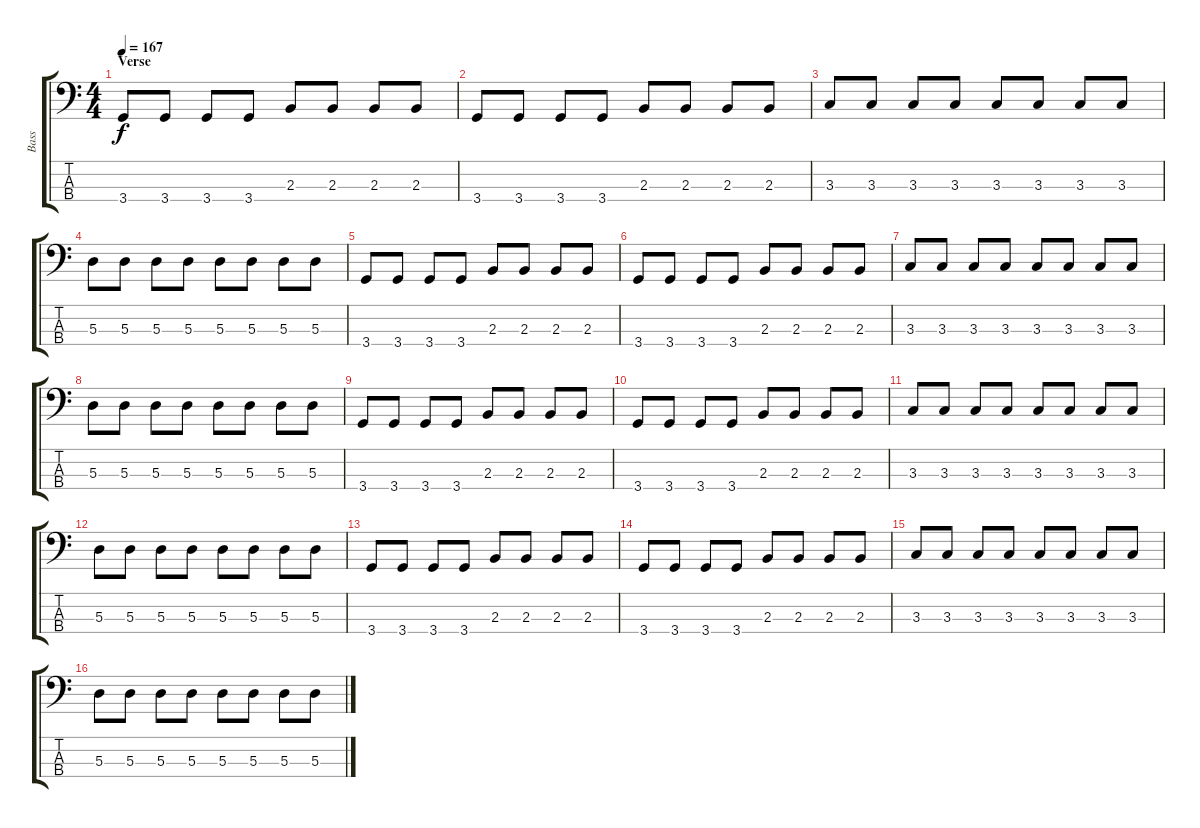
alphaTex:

\track ("Bass" "Bass") {instrument electricbasspick}
\staff {score tabs}
\tuning (G2 D2 A1 E1) {hide}
\ts (4 4)
\section ("" "Verse")
\tempo 167
\clef f4
\ks c
3.4.8{dy f} 3.4.8 3.4.8 3.4.8 2.3.8 2.3.8 2.3.8 2.3.8 |
3.4.8 3.4.8 3.4.8 3.4.8 2.3.8 2.3.8 2.3.8 2.3.8 |
3.3.8 3.3.8 3.3.8 3.3.8 3.3.8 3.3.8 3.3.8 3.3.8 |
5.3.8 5.3.8 5.3.8 5.3.8 5.3.8 5.3.8 5.3.8 5.3.8 |
3.4.8 3.4.8 3.4.8 3.4.8 2.3.8 2.3.8 2.3.8 2.3.8 |
3.4.8 3.4.8 3.4.8 3.4.8 2.3.8 2.3.8 2.3.8 2.3.8 |
3.3.8 3.3.8 3.3.8 3.3.8 3.3.8 3.3.8 3.3.8 3.3.8 |
5.3.8 5.3.8 5.3.8 5.3.8 5.3.8 5.3.8 5.3.8 5.3.8 |
3.4.8 3.4.8 3.4.8 3.4.8 2.3.8 2.3.8 2.3.8 2.3.8 |
3.4.8 3.4.8 3.4.8 3.4.8 2.3.8 2.3.8 2.3.8 2.3.8 |
3.3.8 3.3.8 3.3.8 3.3.8 3.3.8 3.3.8 3.3.8 3.3.8 |
5.3.8 5.3.8 5.3.8 5.3.8 5.3.8 5.3.8 5.3.8 5.3.8 |
3.4.8 3.4.8 3.4.8 3.4.8 2.3.8 2.3.8 2.3.8 2.3.8 |
3.4.8 3.4.8 3.4.8 3.4.8 2.3.8 2.3.8 2.3.8 2.3.8 |
3.3.8 3.3.8 3.3.8 3.3.8 3.3.8 3.3.8 3.3.8 3.3.8 |
5.3.8 5.3.8 5.3.8 5.3.8 5.3.8 5.3.8 5.3.8 5.3.8
